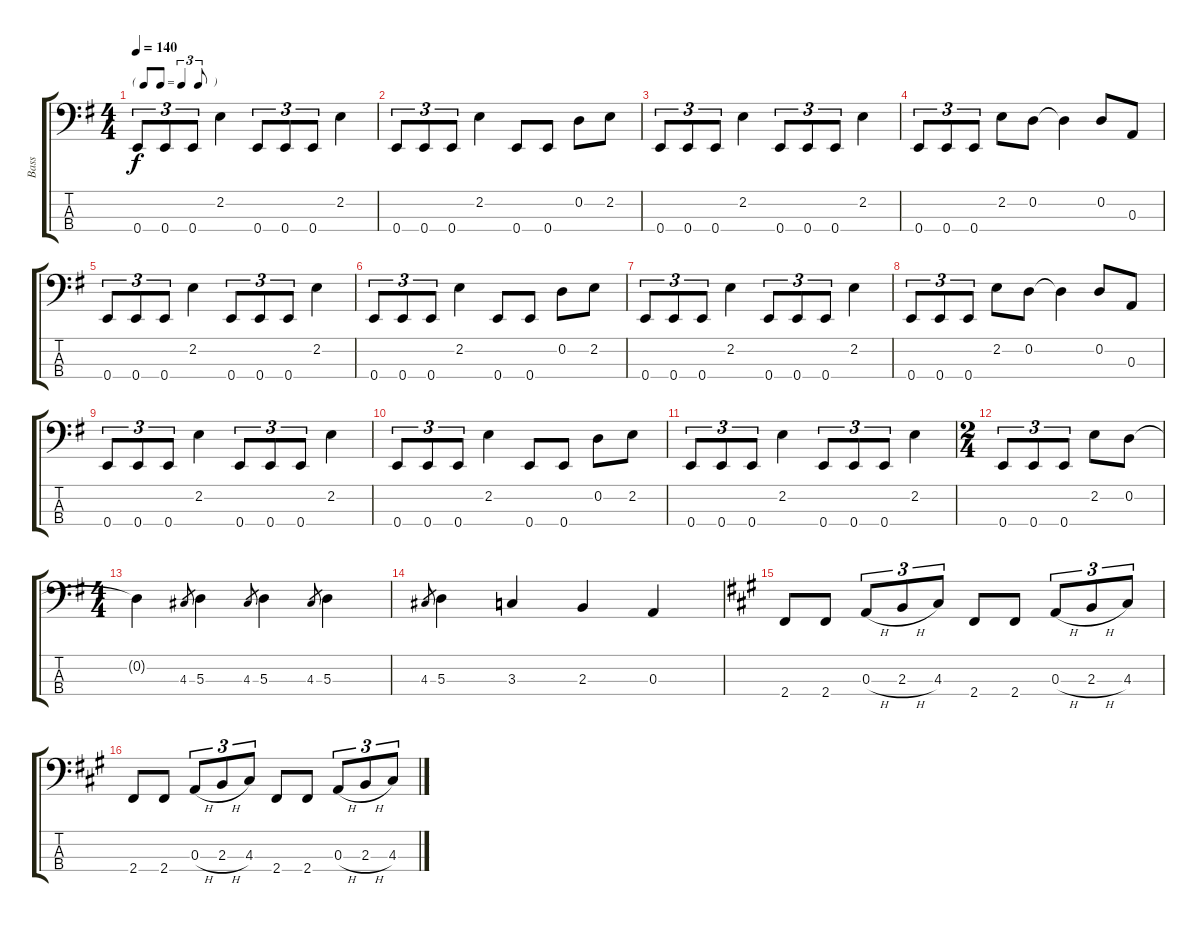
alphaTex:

\track ("Bass" "Bass") {instrument electricbassfinger}
\staff {score tabs}
\tuning (G2 D2 A1 E1) {hide}
\ts (4 4)
\tf triplet8th
\tempo 140
\clef f4
\ks eminor
0.4.8{tu (3 2) dy f} 0.4.8{tu (3 2)} 0.4.8{tu (3 2)} 2.2.4 0.4.8{tu (3 2)} 0.4.8{tu (3 2)} 0.4.8{tu (3 2)} 2.2.4 |
0.4.8{tu (3 2)} 0.4.8{tu (3 2)} 0.4.8{tu (3 2)} 2.2.4 0.4.8 0.4.8 0.2.8 2.2.8 |
0.4.8{tu (3 2)} 0.4.8{tu (3 2)} 0.4.8{tu (3 2)} 2.2.4 0.4.8{tu (3 2)} 0.4.8{tu (3 2)} 0.4.8{tu (3 2)} 2.2.4 |
0.4.8{tu (3 2)} 0.4.8{tu (3 2)} 0.4.8{tu (3 2)} 2.2.8 0.2.8 0.2{t}.4 0.2.8 0.3.8 |
0.4.8{tu (3 2)} 0.4.8{tu (3 2)} 0.4.8{tu (3 2)} 2.2.4 0.4.8{tu (3 2)} 0.4.8{tu (3 2)} 0.4.8{tu (3 2)} 2.2.4 |
0.4.8{tu (3 2)} 0.4.8{tu (3 2)} 0.4.8{tu (3 2)} 2.2.4 0.4.8 0.4.8 0.2.8 2.2.8 |
0.4.8{tu (3 2)} 0.4.8{tu (3 2)} 0.4.8{tu (3 2)} 2.2.4 0.4.8{tu (3 2)} 0.4.8{tu (3 2)} 0.4.8{tu (3 2)} 2.2.4 |
0.4.8{tu (3 2)} 0.4.8{tu (3 2)} 0.4.8{tu (3 2)} 2.2.8 0.2.8 0.2{t}.4 0.2.8 0.3.8 |
0.4.8{tu (3 2)} 0.4.8{tu (3 2)} 0.4.8{tu (3 2)} 2.2.4 0.4.8{tu (3 2)} 0.4.8{tu (3 2)} 0.4.8{tu (3 2)} 2.2.4 |
0.4.8{tu (3 2)} 0.4.8{tu (3 2)} 0.4.8{tu (3 2)} 2.2.4 0.4.8 0.4.8 0.2.8 2.2.8 |
0.4.8{tu (3 2)} 0.4.8{tu (3 2)} 0.4.8{tu (3 2)} 2.2.4 0.4.8{tu (3 2)} 0.4.8{tu (3 2)} 0.4.8{tu (3 2)} 2.2.4 |
\ts (2 4)
0.4.8{tu (3 2)} 0.4.8{tu (3 2)} 0.4.8{tu (3 2)} 2.2.8 0.2.8 |
\ts (4 4)
0.2{t}.4 4.3.8{gr} 5.3.4 4.3.8{gr} 5.3.4 4.3.8{gr} 5.3.4 |
4.3.8{gr} 5.3.4 3.3.4 2.3.4 0.3.4 |
\ks f#minor
2.4.8 2.4.8 0.3{h}.8{tu (3 2)} 2.3{h}.8{tu (3 2)} 4.3.8{tu (3 2)} 2.4.8 2.4.8 0.3{h}.8{tu (3 2)} 2.3{h}.8{tu (3 2)} 4.3.8{tu (3 2)} |
2.4.8 2.4.8 0.3{h}.8{tu (3 2)} 2.3{h}.8{tu (3 2)} 4.3.8{tu (3 2)} 2.4.8 2.4.8 0.3{h}.8{tu (3 2)} 2.3{h}.8{tu (3 2)} 4.3.8{tu (3 2)}
